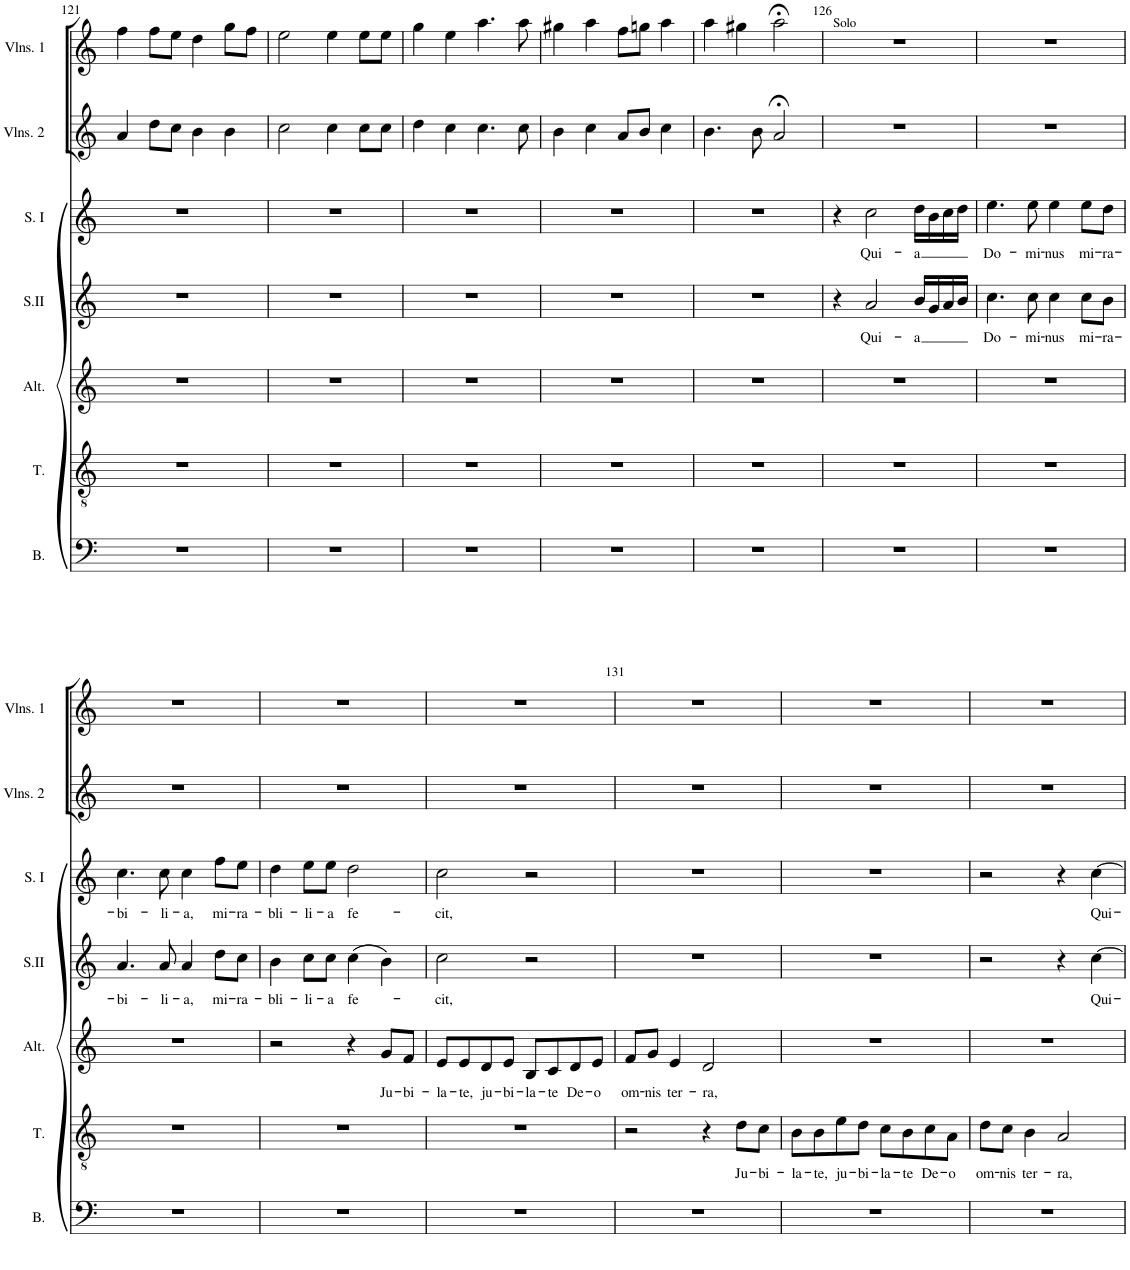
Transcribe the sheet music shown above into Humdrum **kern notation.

**kern	**kern	**text	**kern	**text	**kern	**text	**kern	**text	**kern	**kern
*part7	*part6	*part6	*part5	*part5	*part4	*part4	*part3	*part3	*part2	*part1
*staff7	*staff6	*staff6	*staff5	*staff5	*staff4	*staff4	*staff3	*staff3	*staff2	*staff1
*I"Basse	*I"Ténor	*	*I"Alto	*	*I"Soprano II	*	*I"Soprane I	*	*I"Deuxièmes Violons	*I"Premiers Violons
*I'B.	*I'T.	*	*I'Alt.	*	*I'S.II	*	*I'S. I	*	*I'Vlns. 2	*I'Vlns. 1
!!LO:PB:g=z
*clefF4	*clefGv2	*	*clefG2	*	*clefG2	*	*clefG2	*	*clefG2	*clefG2
*k[]	*k[]	*	*k[]	*	*k[]	*	*k[]	*	*k[]	*k[]
*M4/4	*M4/4	*	*M4/4	*	*M4/4	*	*M4/4	*	*M4/4	*M4/4
*met(c)	*met(c)	*	*met(c)	*	*met(c)	*	*met(c)	*	*met(c)	*met(c)
=121	=121	=121	=121	=121	=121	=121	=121	=121	=121	=121
1r	1r	.	1r	.	1r	.	1r	.	4a/	4ff\
.	.	.	.	.	.	.	.	.	8dd\L	8ff\L
.	.	.	.	.	.	.	.	.	8cc\J	8ee\J
.	.	.	.	.	.	.	.	.	4b\	4dd\
.	.	.	.	.	.	.	.	.	4b\	8gg\L
.	.	.	.	.	.	.	.	.	.	8ff\J
=122	=122	=122	=122	=122	=122	=122	=122	=122	=122	=122
1r	1r	.	1r	.	1r	.	1r	.	2cc\	2ee\
.	.	.	.	.	.	.	.	.	4cc\	4ee\
.	.	.	.	.	.	.	.	.	8cc\L	8ee\L
.	.	.	.	.	.	.	.	.	8cc\J	8ee\J
=123	=123	=123	=123	=123	=123	=123	=123	=123	=123	=123
1r	1r	.	1r	.	1r	.	1r	.	4dd\	4gg\
.	.	.	.	.	.	.	.	.	4cc\	4ee\
.	.	.	.	.	.	.	.	.	4.cc\	4.aa\
.	.	.	.	.	.	.	.	.	8cc\	8aa\
=124	=124	=124	=124	=124	=124	=124	=124	=124	=124	=124
1r	1r	.	1r	.	1r	.	1r	.	4b\	4gg#X\
.	.	.	.	.	.	.	.	.	4cc\	4aa\
.	.	.	.	.	.	.	.	.	8a/L	8ff\L
.	.	.	.	.	.	.	.	.	8b/J	8ggn\J
.	.	.	.	.	.	.	.	.	4cc\	4aa\
=125	=125	=125	=125	=125	=125	=125	=125	=125	=125	=125
1r	1r	.	1r	.	1r	.	1r	.	4.b\	4aa\
.	.	.	.	.	.	.	.	.	.	4gg#X\
.	.	.	.	.	.	.	.	.	8b\	.
.	.	.	.	.	.	.	.	.	2a;</	2aa;<\
=126	=126	=126	=126	=126	=126	=126	=126	=126	=126	=126
!	!	!	!	!	!	!	!	!	!	!LO:TX:a:t=Solo
1r	1r	.	1r	.	4r	.	4r	.	1r	1r
!	!	!	!	!	!	!LO:LY:b	!	!LO:LY:b	!	!
.	.	.	.	.	2a/	Qui-	2cc\	Qui-	.	.
!	!	!	!	!	!	!LO:LY:b	!	!LO:LY:b	!	!
.	.	.	.	.	16b/LL	-a	16dd\LL	-a	.	.
.	.	.	.	.	16g/	.	16b\	.	.	.
.	.	.	.	.	16a/	.	16cc\	.	.	.
.	.	.	.	.	16b/JJ	.	16dd\JJ	.	.	.
=127	=127	=127	=127	=127	=127	=127	=127	=127	=127	=127
!	!	!	!	!	!	!LO:LY:b	!	!LO:LY:b	!	!
1r	1r	.	1r	.	4.cc\	Do-	4.ee\	Do-	1r	1r
!	!	!	!	!	!	!LO:LY:b	!	!LO:LY:b	!	!
.	.	.	.	.	8cc\	-mi-	8ee\	-mi-	.	.
!	!	!	!	!	!	!LO:LY:b	!	!LO:LY:b	!	!
.	.	.	.	.	4cc\	-nus	4ee\	-nus	.	.
!	!	!	!	!	!	!LO:LY:b	!	!LO:LY:b	!	!
.	.	.	.	.	8cc\L	mi-	8ee\L	mi-	.	.
!	!	!	!	!	!	!LO:LY:b	!	!LO:LY:b	!	!
.	.	.	.	.	8b\J	-ra-	8dd\J	-ra-	.	.
!!LO:LB:g=z
=128	=128	=128	=128	=128	=128	=128	=128	=128	=128	=128
!	!	!	!	!	!	!LO:LY:b	!	!LO:LY:b	!	!
1r	1r	.	1r	.	4.a/	-bi-	4.cc\	-bi-	1r	1r
!	!	!	!	!	!	!LO:LY:b	!	!LO:LY:b	!	!
.	.	.	.	.	8a/	-li-	8cc\	-li-	.	.
!	!	!	!	!	!	!LO:LY:b	!	!LO:LY:b	!	!
.	.	.	.	.	4a/	-a,	4cc\	-a,	.	.
!	!	!	!	!	!	!LO:LY:b	!	!LO:LY:b	!	!
.	.	.	.	.	8dd\L	mi-	8ff\L	mi-	.	.
!	!	!	!	!	!	!LO:LY:b	!	!LO:LY:b	!	!
.	.	.	.	.	8cc\J	-ra-	8ee\J	-ra-	.	.
=129	=129	=129	=129	=129	=129	=129	=129	=129	=129	=129
!	!	!	!	!	!	!LO:LY:b	!	!LO:LY:b	!	!
1r	1r	.	2r	.	4b\	-bli-	4dd\	-bli-	1r	1r
!	!	!	!	!	!	!LO:LY:b	!	!LO:LY:b	!	!
.	.	.	.	.	8cc\L	-li-	8ee\L	-li-	.	.
!	!	!	!	!	!	!LO:LY:b	!	!LO:LY:b	!	!
.	.	.	.	.	8cc\J	-a	8ee\J	-a	.	.
!	!	!	!	!	!	!LO:LY:b	!	!LO:LY:b	!	!
.	.	.	4r	.	(4cc\	fe-	2dd\	fe-	.	.
!	!	!	!	!LO:LY:b	!	!	!	!	!	!
.	.	.	8g/L	Ju-	4b\)	.	.	.	.	.
!	!	!	!	!LO:LY:b	!	!	!	!	!	!
.	.	.	8f/J	-bi-	.	.	.	.	.	.
=130	=130	=130	=130	=130	=130	=130	=130	=130	=130	=130
!	!	!	!	!LO:LY:b	!	!LO:LY:b	!	!LO:LY:b	!	!
1r	1r	.	8e/L	-la-	2cc\	-cit,	2cc\	-cit,	1r	1r
!	!	!	!	!LO:LY:b	!	!	!	!	!	!
.	.	.	8e/	-te,	.	.	.	.	.	.
!	!	!	!	!LO:LY:b	!	!	!	!	!	!
.	.	.	8d/	ju-	.	.	.	.	.	.
!	!	!	!	!LO:LY:b	!	!	!	!	!	!
.	.	.	8e/J	-bi-	.	.	.	.	.	.
!	!	!	!	!LO:LY:b	!	!	!	!	!	!
.	.	.	8B/L	-la-	2r	.	2r	.	.	.
!	!	!	!	!LO:LY:b	!	!	!	!	!	!
.	.	.	8c/	-te	.	.	.	.	.	.
!	!	!	!	!LO:LY:b	!	!	!	!	!	!
.	.	.	8d/	De-	.	.	.	.	.	.
!	!	!	!	!LO:LY:b	!	!	!	!	!	!
.	.	.	8e/J	-o	.	.	.	.	.	.
=131	=131	=131	=131	=131	=131	=131	=131	=131	=131	=131
!	!	!	!	!LO:LY:b	!	!	!	!	!	!
1r	2r	.	8f/L	om-	1r	.	1r	.	1r	1r
!	!	!	!	!LO:LY:b	!	!	!	!	!	!
.	.	.	8g/J	-nis	.	.	.	.	.	.
!	!	!	!	!LO:LY:b	!	!	!	!	!	!
.	.	.	4e/	ter-	.	.	.	.	.	.
!	!	!	!	!LO:LY:b	!	!	!	!	!	!
.	4r	.	2d/	-ra,	.	.	.	.	.	.
!	!	!LO:LY:b	!	!	!	!	!	!	!	!
.	8d\L	Ju-	.	.	.	.	.	.	.	.
!	!	!LO:LY:b	!	!	!	!	!	!	!	!
.	8c\J	-bi-	.	.	.	.	.	.	.	.
=132	=132	=132	=132	=132	=132	=132	=132	=132	=132	=132
!	!	!LO:LY:b	!	!	!	!	!	!	!	!
1r	8B\L	-la-	1r	.	1r	.	1r	.	1r	1r
!	!	!LO:LY:b	!	!	!	!	!	!	!	!
.	8B\	-te,	.	.	.	.	.	.	.	.
!	!	!LO:LY:b	!	!	!	!	!	!	!	!
.	8e\	ju-	.	.	.	.	.	.	.	.
!	!	!LO:LY:b	!	!	!	!	!	!	!	!
.	8d\J	-bi-	.	.	.	.	.	.	.	.
!	!	!LO:LY:b	!	!	!	!	!	!	!	!
.	8c\L	-la-	.	.	.	.	.	.	.	.
!	!	!LO:LY:b	!	!	!	!	!	!	!	!
.	8B\	-te	.	.	.	.	.	.	.	.
!	!	!LO:LY:b	!	!	!	!	!	!	!	!
.	8c\	De-	.	.	.	.	.	.	.	.
!	!	!LO:LY:b	!	!	!	!	!	!	!	!
.	8A\J	-o	.	.	.	.	.	.	.	.
=133	=133	=133	=133	=133	=133	=133	=133	=133	=133	=133
!	!	!LO:LY:b	!	!	!	!	!	!	!	!
1r	8d\L	om-	1r	.	2r	.	2r	.	1r	1r
!	!	!LO:LY:b	!	!	!	!	!	!	!	!
.	8c\J	-nis	.	.	.	.	.	.	.	.
!	!	!LO:LY:b	!	!	!	!	!	!	!	!
.	4B\	ter-	.	.	.	.	.	.	.	.
!	!	!LO:LY:b	!	!	!	!	!	!	!	!
.	2A/	-ra,	.	.	4r	.	4r	.	.	.
!	!	!	!	!	!	!LO:LY:b	!	!LO:LY:b	!	!
.	.	.	.	.	[4cc\	Qui-	[4cc\	Qui-	.	.
=	=	=	=	=	=	=	=	=	=	=
*-	*-	*-	*-	*-	*-	*-	*-	*-	*-	*-
